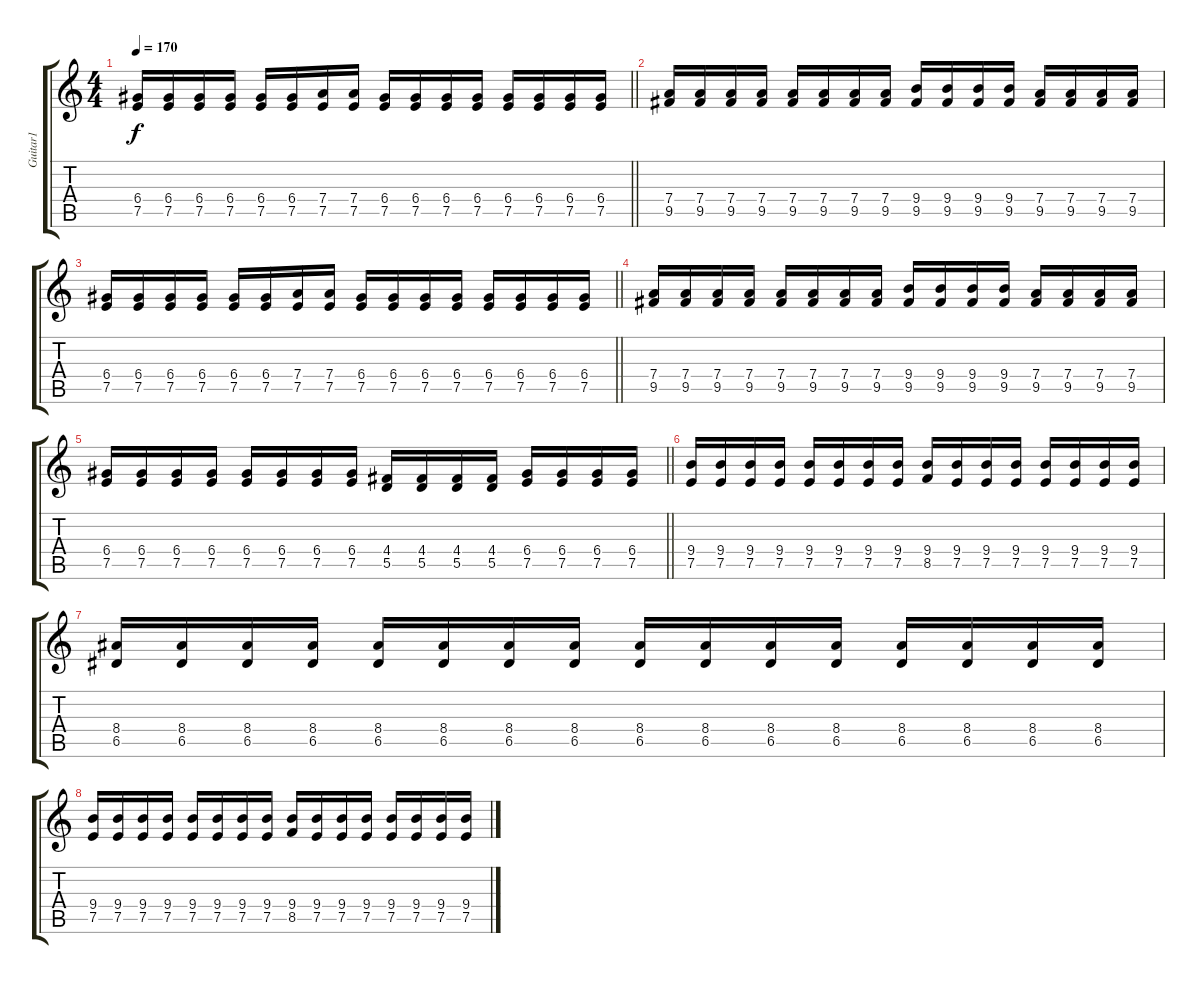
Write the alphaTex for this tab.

\track ("Guitar1" "Guitar1") {instrument distortionguitar}
\staff {score tabs}
\tuning (E4 B3 G3 D3 A2 E2) {hide}
\ts (4 4)
\tempo 170
\clef g2
\barLineRight lightlight
\ks c
(6.4 7.5).16{dy f} (6.4 7.5).16 (6.4 7.5).16 (6.4 7.5).16 (6.4 7.5).16 (6.4 7.5).16 (7.4 7.5).16 (7.4 7.5).16 (6.4 7.5).16 (6.4 7.5).16 (6.4 7.5).16 (6.4 7.5).16 (6.4 7.5).16 (6.4 7.5).16 (6.4 7.5).16 (6.4 7.5).16 |
(7.4 9.5).16 (7.4 9.5).16 (7.4 9.5).16 (7.4 9.5).16 (7.4 9.5).16 (7.4 9.5).16 (7.4 9.5).16 (7.4 9.5).16 (9.4 9.5).16 (9.4 9.5).16 (9.4 9.5).16 (9.4 9.5).16 (7.4 9.5).16 (7.4 9.5).16 (7.4 9.5).16 (7.4 9.5).16 |
\barLineRight lightlight
(6.4 7.5).16 (6.4 7.5).16 (6.4 7.5).16 (6.4 7.5).16 (6.4 7.5).16 (6.4 7.5).16 (7.4 7.5).16 (7.4 7.5).16 (6.4 7.5).16 (6.4 7.5).16 (6.4 7.5).16 (6.4 7.5).16 (6.4 7.5).16 (6.4 7.5).16 (6.4 7.5).16 (6.4 7.5).16 |
(7.4 9.5).16 (7.4 9.5).16 (7.4 9.5).16 (7.4 9.5).16 (7.4 9.5).16 (7.4 9.5).16 (7.4 9.5).16 (7.4 9.5).16 (9.4 9.5).16 (9.4 9.5).16 (9.4 9.5).16 (9.4 9.5).16 (7.4 9.5).16 (7.4 9.5).16 (7.4 9.5).16 (7.4 9.5).16 |
\barLineRight lightlight
(6.4 7.5).16 (6.4 7.5).16 (6.4 7.5).16 (6.4 7.5).16 (6.4 7.5).16 (6.4 7.5).16 (6.4 7.5).16 (6.4 7.5).16 (4.4 5.5).16 (4.4 5.5).16 (4.4 5.5).16 (4.4 5.5).16 (6.4 7.5).16 (6.4 7.5).16 (6.4 7.5).16 (6.4 7.5).16 |
(9.4 7.5).16 (9.4 7.5).16 (9.4 7.5).16 (9.4 7.5).16 (9.4 7.5).16 (9.4 7.5).16 (9.4 7.5).16 (9.4 7.5).16 (9.4 8.5).16 (9.4 7.5).16 (9.4 7.5).16 (9.4 7.5).16 (9.4 7.5).16 (9.4 7.5).16 (9.4 7.5).16 (9.4 7.5).16 |
(8.4 6.5).16 (8.4 6.5).16 (8.4 6.5).16 (8.4 6.5).16 (8.4 6.5).16 (8.4 6.5).16 (8.4 6.5).16 (8.4 6.5).16 (8.4 6.5).16 (8.4 6.5).16 (8.4 6.5).16 (8.4 6.5).16 (8.4 6.5).16 (8.4 6.5).16 (8.4 6.5).16 (8.4 6.5).16 |
(9.4 7.5).16 (9.4 7.5).16 (9.4 7.5).16 (9.4 7.5).16 (9.4 7.5).16 (9.4 7.5).16 (9.4 7.5).16 (9.4 7.5).16 (9.4 8.5).16 (9.4 7.5).16 (9.4 7.5).16 (9.4 7.5).16 (9.4 7.5).16 (9.4 7.5).16 (9.4 7.5).16 (9.4 7.5).16
